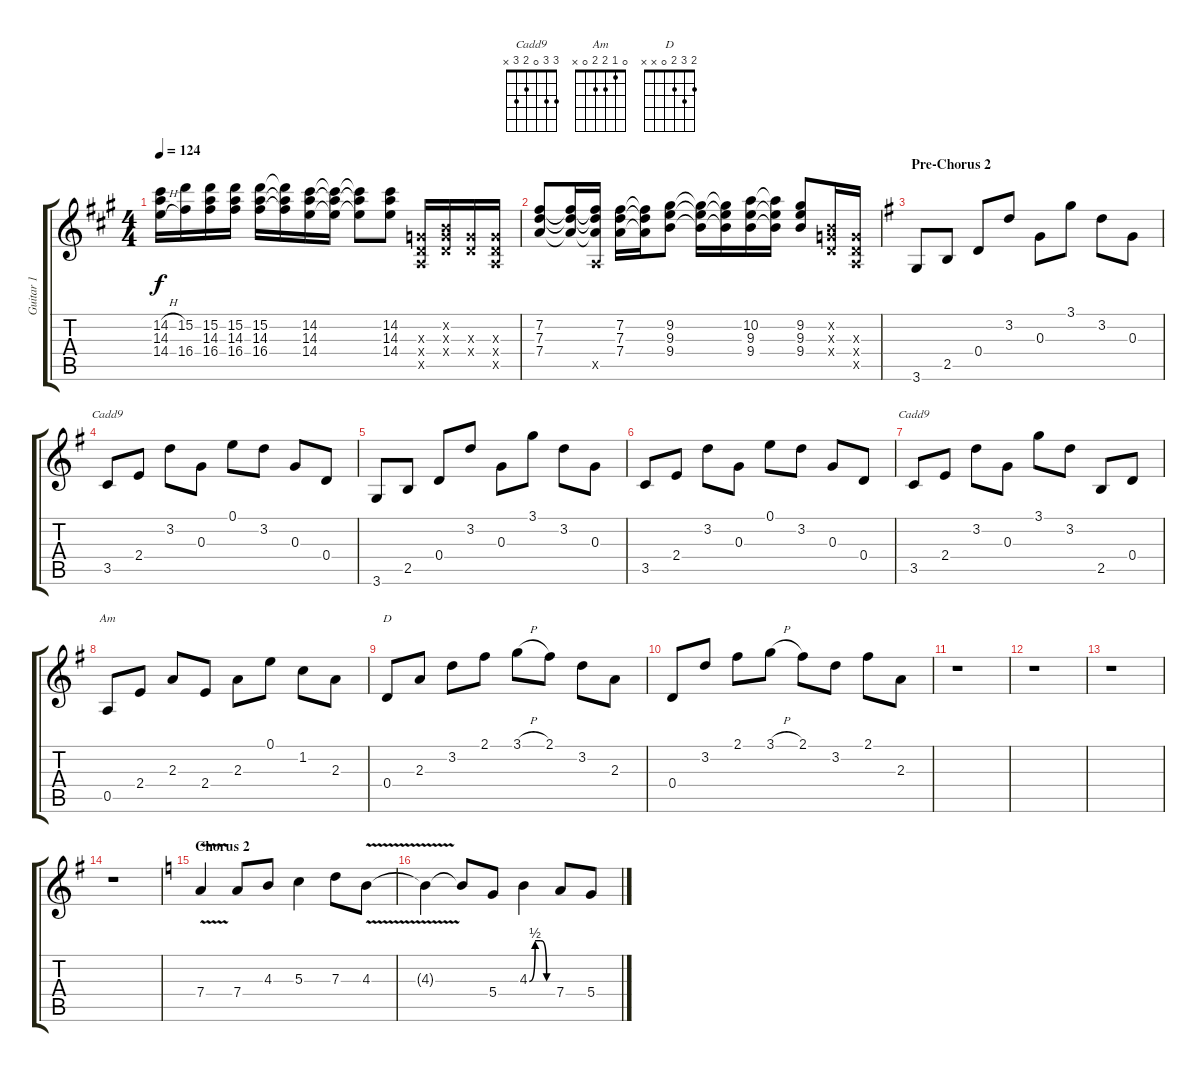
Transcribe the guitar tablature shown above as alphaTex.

\track ("Guitar 1" "Guitar 1") {instrument overdrivenguitar}
\staff {score tabs}
\tuning (E4 B3 G3 D3 A2 E2) {hide}
\chord ("Cadd9" 0 3 0 2 3 x)
\chord ("Cadd9" 3 3 0 2 3 x)
\chord ("Am" 0 1 2 2 0 x)
\chord ("D" 2 3 2 0 x x)
\ts (4 4)
\tempo 124
\clef g2
\ks a
(14.2{h} 14.3 14.4{h}).16{dy f} (15.2 16.4).16 (15.2 14.3 16.4).16 (15.2 14.3 16.4).16 (15.2 14.3 16.4).16 (15.2{t} 14.3{t} 16.4{t}).16 (14.2 14.3 14.4).16 (14.2{t} 14.3{t} 14.4{t}).16 (14.2{t} 14.3{t} 14.4{t}).8 (14.2 14.3 14.4).8 (0.3{x} 0.4{x} 0.5{x}).16 (0.2{x} 0.3{x} 0.4{x}).16 (0.3{x} 0.4{x}).16 (0.3{x} 0.4{x} 0.5{x}).16 |
(7.2 7.3 7.4).8 (7.2{t} 7.3{t} 7.4{t}).16 (7.2{t} 7.3{t} 7.4{t} 0.5{x}).16 (7.2 7.3 7.4).16 (7.2{t} 7.3{t} 7.4{t}).16 (9.2 9.3 9.4).8 (9.2{t} 9.3{t} 9.4{t}).16 (9.2{t} 9.3{t} 9.4{t}).16 (10.2 9.3 9.4).16 (10.2{t} 9.3{t} 9.4{t}).16 (9.2 9.3 9.4).8 (0.2{x} 0.3{x} 0.4{x}).16 (0.3{x} 0.4{x} 0.5{x}).16 |
\section ("" "Pre-Chorus 2")
\ks g
3.6.8{volume 15 balance 3 instrument electricguitarclean} 2.5.8 0.4.8 3.2.8 0.3.8 3.1.8 3.2.8 0.3.8 |
3.5.8{ch "Cadd9"} 2.4.8 3.2.8 0.3.8 0.1.8 3.2.8 0.3.8 0.4.8 |
3.6.8 2.5.8 0.4.8 3.2.8 0.3.8 3.1.8 3.2.8 0.3.8 |
3.5.8 2.4.8 3.2.8 0.3.8 0.1.8 3.2.8 0.3.8 0.4.8 |
3.5.8{ch "Cadd9"} 2.4.8 3.2.8 0.3.8 3.1.8 3.2.8 2.5.8 0.4.8 |
0.5.8{ch "Am"} 2.4.8 2.3.8 2.4.8 2.3.8 0.1.8 1.2.8 2.3.8 |
0.4.8{ch "D"} 2.3.8 3.2.8 2.1.8 3.1{h}.8 2.1.8 3.2.8 2.3.8 |
0.4.8 3.2.8 2.1.8 3.1{h}.8 2.1.8 3.2.8 2.1.8 2.3.8 |
r.1 |
r.1 |
r.1 |
r.1 |
\section ("" "Chorus 2")
\ks aminor
7.4{v}.4{volume 13 balance 4 instrument overdrivenguitar} 7.4.8 4.3.8 5.3.4 7.3.8 4.3{v}.8 |
4.3{t}.4 4.3{t}.8 5.4.8 4.3{be (custom 0 0 15 2 30 2 45 0 60 0)}.4 7.4.8 5.4.8
